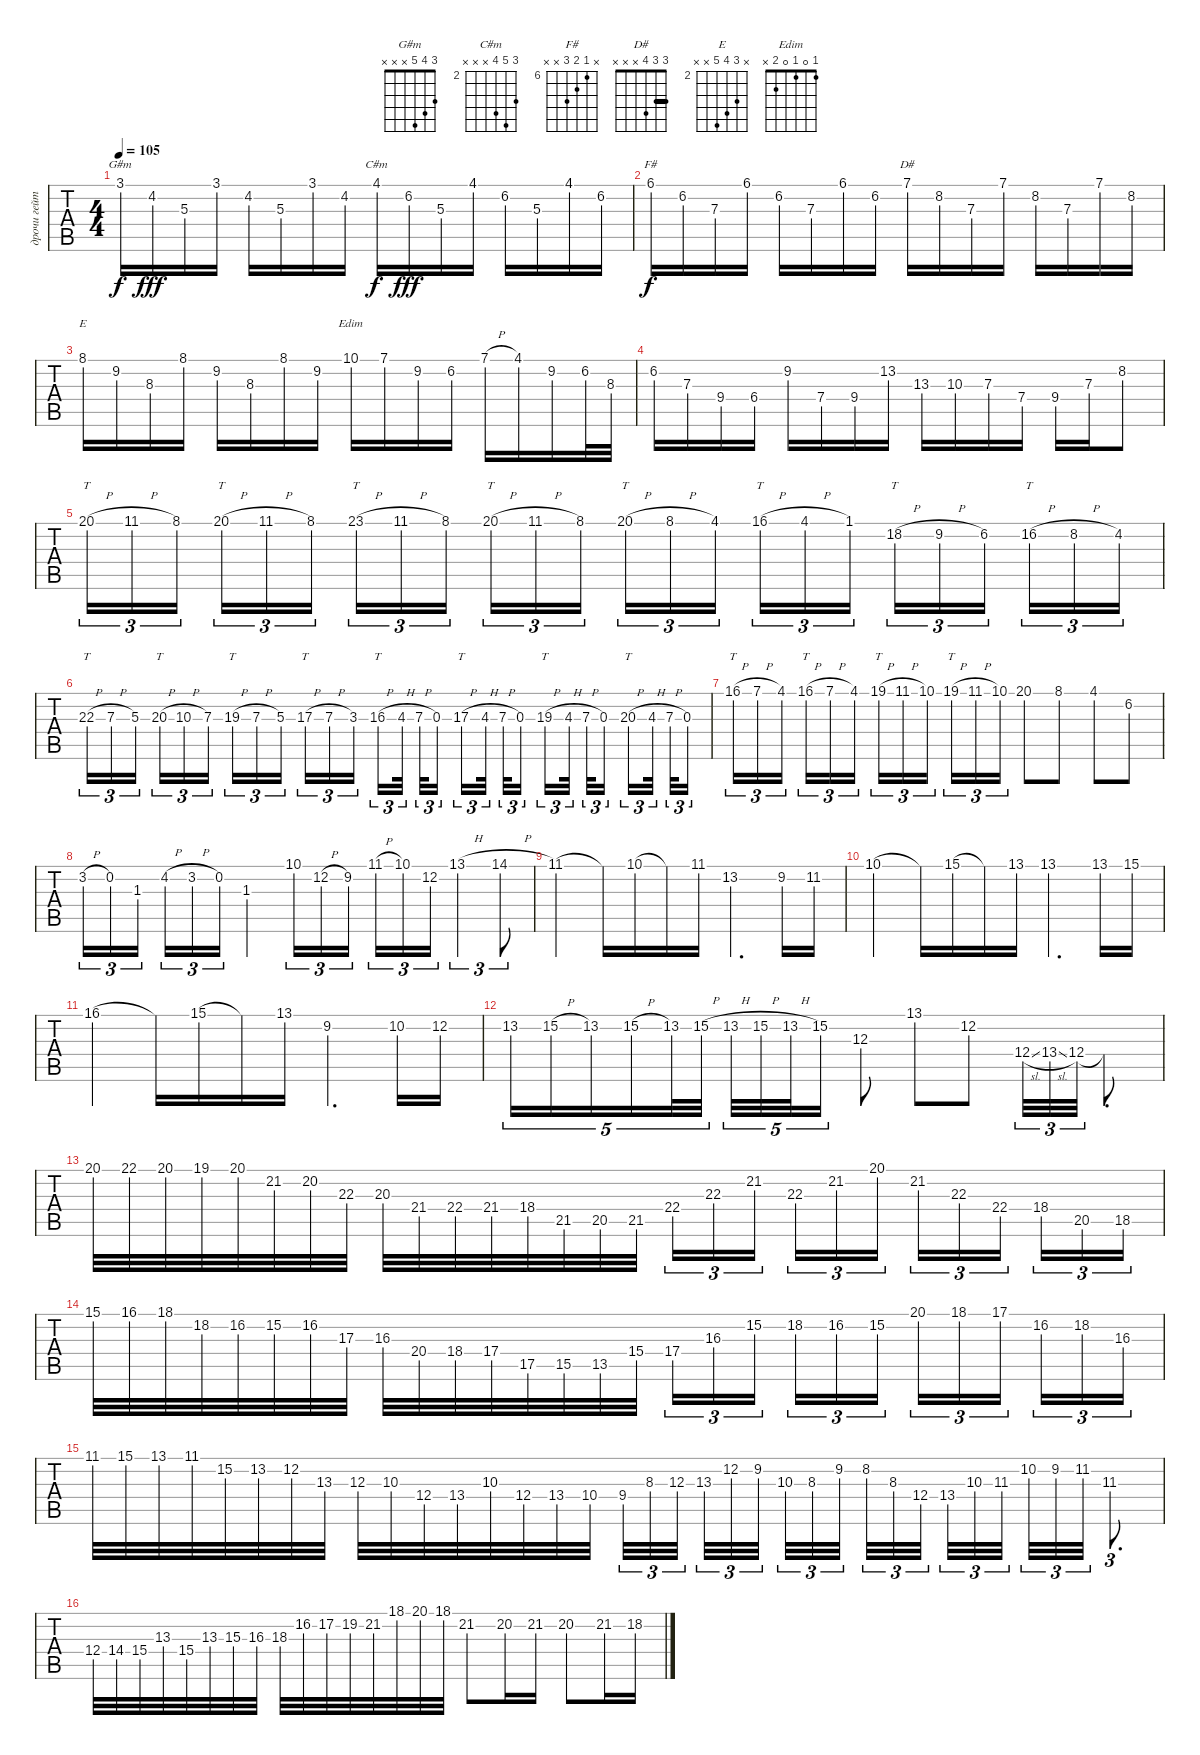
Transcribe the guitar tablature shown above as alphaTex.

\track ("дрочи гейтару" "дрочи гейт") {instrument distortionguitar}
\staff {tabs}
\tuning (C4 G3 Eb3 Bb2 F2 C2) {hide}
\chord ("G#m" 3 4 5 x x x)
\chord ("C#m" 4 6 5 x x x) {firstfret 2}
\chord ("F#" x 6 7 8 x x) {firstfret 6}
\chord ("D#" 3 3 4 x x x) {barre 3}
\chord ("E" x 4 5 6 x x) {firstfret 2}
\chord ("Edim" 1 0 1 0 2 x)
\ts (4 4)
\tempo 105
\clef g2
\ks cminor
3.1.16{ch "G#m" dy f} 4.2.16{dy fff} 5.3.16 3.1.16 4.2.16 5.3.16 3.1.16 4.2.16 4.1.16{ch "C#m" dy f} 6.2.16{dy fff} 5.3.16 4.1.16 6.2.16 5.3.16 4.1.16 6.2.16 |
6.1.16{ch "F#" dy f} 6.2.16 7.3.16 6.1.16 6.2.16 7.3.16 6.1.16 6.2.16 7.1.16{ch "D#"} 8.2.16 7.3.16 7.1.16 8.2.16 7.3.16 7.1.16 8.2.16 |
8.1.16{ch "E"} 9.2.16 8.3.16 8.1.16 9.2.16 8.3.16 8.1.16 9.2.16 10.1.16{ch "Edim"} 7.1.16 9.2.16 6.2.16 7.1{h}.16 4.1.16 9.2.16 6.2.32 8.3.32 |
6.2.16 7.3.16 9.4.16 6.4.16 9.2.16 7.4.16 9.4.16 13.2.16 13.3.16 10.3.16 7.3.16 7.4.16 9.4.16 7.3.16 8.2.8 |
20.1{h}.16{tt tu (3 2)} 11.1{h}.16{tu (3 2)} 8.1.16{tu (3 2) beam splitsecondary} 20.1{h}.16{tt tu (3 2)} 11.1{h}.16{tu (3 2)} 8.1.16{tu (3 2)} 23.1{h}.16{tt tu (3 2)} 11.1{h}.16{tu (3 2)} 8.1.16{tu (3 2) beam splitsecondary} 20.1{h}.16{tt tu (3 2)} 11.1{h}.16{tu (3 2)} 8.1.16{tu (3 2)} 20.1{h}.16{tt tu (3 2)} 8.1{h}.16{tu (3 2)} 4.1.16{tu (3 2) beam splitsecondary} 16.1{h}.16{tt tu (3 2)} 4.1{h}.16{tu (3 2)} 1.1.16{tu (3 2)} 18.2{h}.16{tt tu (3 2)} 9.2{h}.16{tu (3 2)} 6.2.16{tu (3 2) beam splitsecondary} 16.2{h}.16{tt tu (3 2)} 8.2{h}.16{tu (3 2)} 4.2.16{tu (3 2)} |
22.3{h}.16{tt tu (3 2)} 7.3{h}.16{tu (3 2)} 5.3.16{tu (3 2) beam splitsecondary} 20.3{h}.16{tt tu (3 2)} 10.3{h}.16{tu (3 2)} 7.3.16{tu (3 2)} 19.3{h}.16{tt tu (3 2)} 7.3{h}.16{tu (3 2)} 5.3.16{tu (3 2) beam splitsecondary} 17.3{h}.16{tt tu (3 2)} 7.3{h}.16{tu (3 2)} 3.3.16{tu (3 2)} 16.3{h}.16{tt tu (3 2)} 4.3{h}.32{tu (3 2) beam splitsecondary} 7.3{h}.32{tu (3 2)} 0.3.16{tu (3 2) beam splitsecondary} 17.3{h}.16{tt tu (3 2)} 4.3{h}.32{tu (3 2) beam splitsecondary} 7.3{h}.32{tu (3 2)} 0.3.16{tu (3 2)} 19.3{h}.16{tt tu (3 2)} 4.3{h}.32{tu (3 2) beam splitsecondary} 7.3{h}.32{tu (3 2)} 0.3.16{tu (3 2) beam splitsecondary} 20.3{h}.16{tt tu (3 2)} 4.3{h}.32{tu (3 2) beam splitsecondary} 7.3{h}.32{tu (3 2)} 0.3.16{tu (3 2)} |
16.1{h}.16{tt tu (3 2)} 7.1{h}.16{tu (3 2)} 4.1.16{tu (3 2) beam splitsecondary} 16.1{h}.16{tt tu (3 2)} 7.1{h}.16{tu (3 2)} 4.1.16{tu (3 2)} 19.1{h}.16{tt tu (3 2)} 11.1{h}.16{tu (3 2)} 10.1.16{tu (3 2) beam splitsecondary} 19.1{h}.16{tt tu (3 2)} 11.1{h}.16{tu (3 2)} 10.1.16{tu (3 2)} 20.1.8 8.1.8 4.1.8 6.2.8 |
3.2{h}.16{tu (3 2)} 0.2.16{tu (3 2)} 1.3.16{tu (3 2) beam splitsecondary} 4.2{h}.16{tu (3 2)} 3.2{h}.16{tu (3 2)} 0.2.16{tu (3 2)} 1.3.4 10.1.16{tu (3 2)} 12.2{h}.16{tu (3 2)} 9.2.16{tu (3 2) beam splitsecondary} 11.1{h}.16{tu (3 2)} 10.1.16{tu (3 2)} 12.2.16{tu (3 2)} 13.1{h}.4{tu (3 2)} 14.1{h}.8{tu (3 2)} |
11.1.4 11.1{t}.16 10.1.16 10.1{t}.16 11.1.16 13.2.4{d} 9.2.16 11.2.16 |
10.1.4 10.1{t}.16 15.1.16 15.1{t}.16 13.1.16 13.1.4{d} 13.1.16 15.1.16 |
16.1.4 16.1{t}.16 15.1.16 15.1{t}.16 13.1.16 9.2.4{d} 10.2.16 12.2.16 |
13.2.16{tu (5 4)} 15.2{h}.16{tu (5 4)} 13.2.16{tu (5 4)} 15.2{h}.16{tu (5 4)} 13.2.32{tu (5 4)} 15.2{h}.32{tu (5 4)} 13.2{h}.32{tu (5 4)} 15.2{h}.32{tu (5 4)} 13.2{h}.32{tu (5 4)} 15.2.16{tu (5 4)} 12.3.8 13.1.8 12.2.8 12.4{sl}.32{tu (3 2)} 13.4{sl}.32{tu (3 2)} 12.4.32{tu (3 2)} 12.4{t}.8{d} |
20.1.32 22.1.32 20.1.32 19.1.32 20.1.32 21.2.32 20.2.32 22.3.32 20.3.32 21.4.32 22.4.32 21.4.32 18.4.32 21.5.32 20.5.32 21.5.32 22.4.16{tu (3 2)} 22.3.16{tu (3 2)} 21.2.16{tu (3 2) beam splitsecondary} 22.3.16{tu (3 2)} 21.2.16{tu (3 2)} 20.1.16{tu (3 2)} 21.2.16{tu (3 2)} 22.3.16{tu (3 2)} 22.4.16{tu (3 2) beam splitsecondary} 18.4.16{tu (3 2)} 20.5.16{tu (3 2)} 18.5.16{tu (3 2)} |
15.1.32 16.1.32 18.1.32 18.2.32 16.2.32 15.2.32 16.2.32 17.3.32 16.3.32 20.4.32 18.4.32 17.4.32 17.5.32 15.5.32 13.5.32 15.4.32 17.4.16{tu (3 2)} 16.3.16{tu (3 2)} 15.2.16{tu (3 2) beam splitsecondary} 18.2.16{tu (3 2)} 16.2.16{tu (3 2)} 15.2.16{tu (3 2)} 20.1.16{tu (3 2)} 18.1.16{tu (3 2)} 17.1.16{tu (3 2) beam splitsecondary} 16.2.16{tu (3 2)} 18.2.16{tu (3 2)} 16.3.16{tu (3 2)} |
11.1.32 15.1.32 13.1.32 11.1.32 15.2.32 13.2.32 12.2.32 13.3.32 12.3.32 10.3.32 12.4.32 13.4.32 10.3.32 12.4.32 13.4.32 10.4.32 9.4.32{tu (3 2)} 8.3.32{tu (3 2)} 12.3.32{tu (3 2) beam splitsecondary} 13.3.32{tu (3 2)} 12.2.32{tu (3 2)} 9.2.32{tu (3 2) beam splitsecondary} 10.3.32{tu (3 2)} 8.3.32{tu (3 2)} 9.2.32{tu (3 2) beam splitsecondary} 8.2.32{tu (3 2)} 8.3.32{tu (3 2)} 12.4.32{tu (3 2)} 13.4.32{tu (3 2)} 10.3.32{tu (3 2)} 11.3.32{tu (3 2) beam splitsecondary} 10.2.32{tu (3 2)} 9.2.32{tu (3 2)} 11.2.32{tu (3 2)} 11.3.8{d tu (3 2)} |
12.4.32 14.4.32 15.4.32 13.3.32 15.4.32 13.3.32 15.3.32 16.3.32 18.3.32 16.2.32 17.2.32 19.2.32 21.2.32 18.1.32 20.1.32 18.1.32 21.2.8 20.2.16 21.2.16 20.2.8 21.2.16 18.2.16
